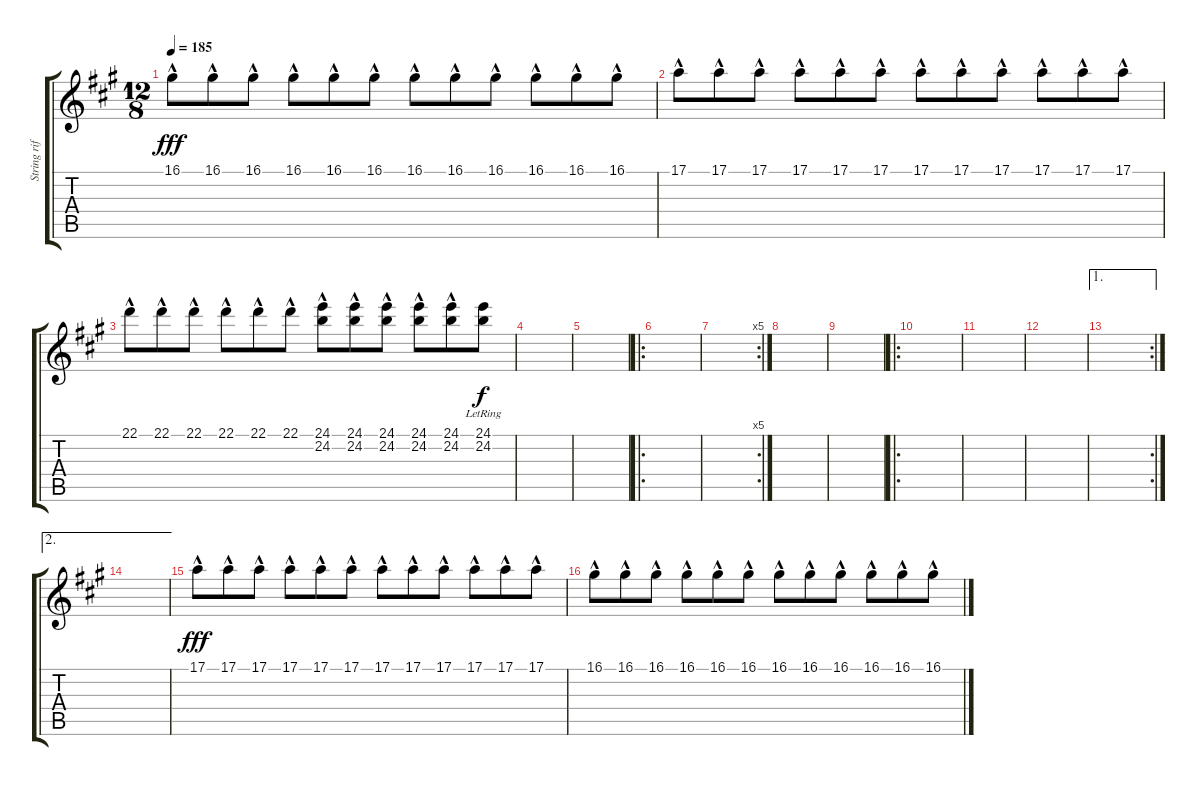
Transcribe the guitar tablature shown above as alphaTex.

\track ("String riffs" "String rif") {instrument stringensemble2}
\staff {score tabs}
\tuning (E4 B3 G3 D3 A2 E2) {hide}
\ts (12 8)
\tempo 185
\clef g2
\ks a
16.1{hac}.8{dy fff} 16.1{hac}.8 16.1{hac}.8 16.1{hac}.8 16.1{hac}.8 16.1{hac}.8 16.1{hac}.8 16.1{hac}.8 16.1{hac}.8 16.1{hac}.8 16.1{hac}.8 16.1{hac}.8 |
17.1{hac}.8 17.1{hac}.8 17.1{hac}.8 17.1{hac}.8 17.1{hac}.8 17.1{hac}.8 17.1{hac}.8 17.1{hac}.8 17.1{hac}.8 17.1{hac}.8 17.1{hac}.8 17.1{hac}.8 |
22.1{hac}.8 22.1{hac}.8 22.1{hac}.8 22.1{hac}.8 22.1{hac}.8 22.1{hac}.8 (24.1 24.2{hac}).8 (24.1 24.2{hac}).8 (24.1 24.2{hac}).8 (24.1 24.2{hac}).8 (24.1 24.2{hac}).8 (24.1{lr} 24.2{lr}).8{dy f volume 5} |
|
|
\ro
|
\rc 5
|
|
|
\ro
|
|
|
\ae 1
\rc 2
|
\ae 2
|
17.1{hac}.8{dy fff volume 16} 17.1{hac}.8 17.1{hac}.8 17.1{hac}.8 17.1{hac}.8 17.1{hac}.8 17.1{hac}.8 17.1{hac}.8 17.1{hac}.8 17.1{hac}.8 17.1{hac}.8 17.1{hac}.8 |
16.1{hac}.8 16.1{hac}.8 16.1{hac}.8 16.1{hac}.8 16.1{hac}.8 16.1{hac}.8 16.1{hac}.8 16.1{hac}.8 16.1{hac}.8 16.1{hac}.8 16.1{hac}.8 16.1{hac}.8
